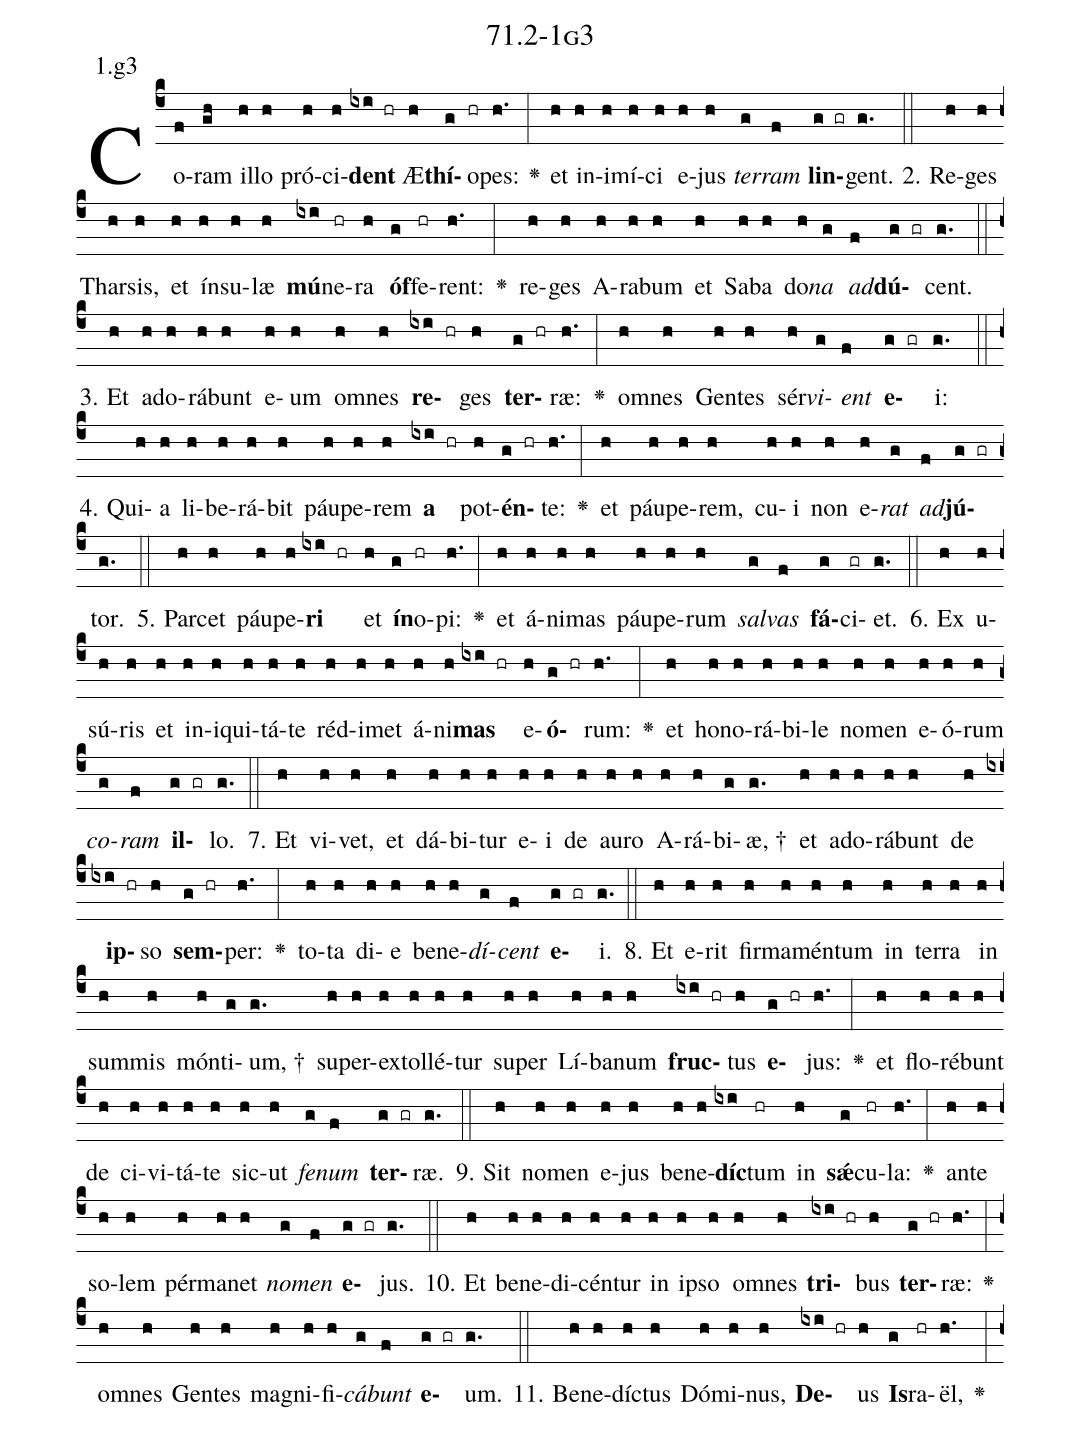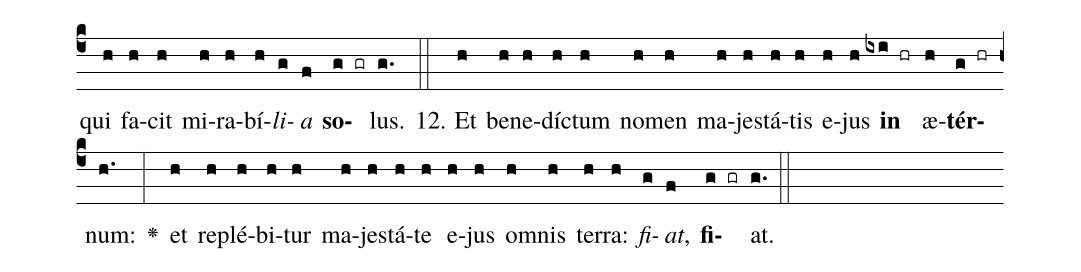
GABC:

name: 71.2-1g3;
annotation: 1.g3;
%%
(c4)Co(f)ram(gh) il(h)lo(h) pró(h)ci(h)<b>dent</b>(ixi hr) Æ(h)<b>thí</b>(g)o(hr)pes:(h.) <v>\greheightstar</v>(:) et(h) in(h)i(h)mí(h)ci(h) e(h)jus(h) <i>ter</i>(g)<i>ram</i>(f) <b>lin</b>(g gr)gent.(g.) (::)
2. Re(h)ges(h) Thar(h)sis,(h) et(h) ín(h)su(h)læ(h) <b>mú</b>(ixi)ne(hr)ra(h) <b>óf</b>(g)fe(hr)rent:(h.) <v>\greheightstar</v>(:) re(h)ges(h) A(h)ra(h)bum(h) et(h) Sa(h)ba(h) do(h)<i>na</i>(g) <i>ad</i>(f)<b>dú</b>(g gr)cent.(g.) (::)
3. Et(h) ad(h)o(h)rá(h)bunt(h) e(h)um(h) om(h)nes(h) <b>re</b>(ixi hr)ges(h) <b>ter</b>(g hr)ræ:(h.) <v>\greheightstar</v>(:) om(h)nes(h) Gen(h)tes(h) sér(h)<i>vi</i>(g)<i>ent</i>(f) <b>e</b>(g gr)i:(g.) (::)
4. Qui(h)a(h) li(h)be(h)rá(h)bit(h) páu(h)pe(h)rem(h) <b>a</b>(ixi hr) pot(h)<b>én</b>(g hr)te:(h.) <v>\greheightstar</v>(:) et(h) páu(h)pe(h)rem,(h) cu(h)i(h) non(h) e(h)<i>rat</i>(g) <i>ad</i>(f)<b>jú</b>(g gr)tor.(g.) (::)
5. Par(h)cet(h) páu(h)pe(h)<b>ri</b>(ixi hr) et(h) <b>ín</b>(g)o(hr)pi:(h.) <v>\greheightstar</v>(:) et(h) á(h)ni(h)mas(h) páu(h)pe(h)rum(h) <i>sal</i>(g)<i>vas</i>(f) <b>fá</b>(g)ci(gr)et.(g.) (::)
6. Ex(h) u(h)sú(h)ris(h) et(h) in(h)i(h)qui(h)tá(h)te(h) réd(h)i(h)met(h) á(h)ni(h)<b>mas</b>(ixi hr) e(h)<b>ó</b>(g hr)rum:(h.) <v>\greheightstar</v>(:) et(h) ho(h)no(h)rá(h)bi(h)le(h) no(h)men(h) e(h)ó(h)rum(h) <i>co</i>(g)<i>ram</i>(f) <b>il</b>(g gr)lo.(g.) (::)
7. Et(h) vi(h)vet,(h) et(h) dá(h)bi(h)tur(h) e(h)i(h) de(h) au(h)ro(h) A(h)rá(h)bi(g)æ, †(g.) et(h) ad(h)o(h)rá(h)bunt(h) de(h) <b>ip</b>(ixi hr)so(h) <b>sem</b>(g hr)per:(h.) <v>\greheightstar</v>(:) to(h)ta(h) di(h)e(h) be(h)ne(h)<i>dí</i>(g)<i>cent</i>(f) <b>e</b>(g gr)i.(g.) (::)
8. Et(h) e(h)rit(h) fir(h)ma(h)mén(h)tum(h) in(h) ter(h)ra(h) in(h) sum(h)mis(h) món(h)ti(g)um, †(g.) su(h)per(h)ex(h)tol(h)lé(h)tur(h) su(h)per(h) Lí(h)ba(h)num(h) <b>fruc</b>(ixi hr)tus(h) <b>e</b>(g hr)jus:(h.) <v>\greheightstar</v>(:) et(h) flo(h)ré(h)bunt(h) de(h) ci(h)vi(h)tá(h)te(h) sic(h)ut(h) <i>fe</i>(g)<i>num</i>(f) <b>ter</b>(g gr)ræ.(g.) (::)
9. Sit(h) no(h)men(h) e(h)jus(h) be(h)ne(h)<b>díc</b>(ixi)tum(hr) in(h) <b>sǽ</b>(g)cu(hr)la:(h.) <v>\greheightstar</v>(:) an(h)te(h) so(h)lem(h) pér(h)ma(h)net(h) <i>no</i>(g)<i>men</i>(f) <b>e</b>(g gr)jus.(g.) (::)
10. Et(h) be(h)ne(h)di(h)cén(h)tur(h) in(h) ip(h)so(h) om(h)nes(h) <b>tri</b>(ixi hr)bus(h) <b>ter</b>(g hr)ræ:(h.) <v>\greheightstar</v>(:) om(h)nes(h) Gen(h)tes(h) ma(h)gni(h)fi(h)<i>cá</i>(g)<i>bunt</i>(f) <b>e</b>(g gr)um.(g.) (::)
11. Be(h)ne(h)díc(h)tus(h) Dó(h)mi(h)nus,(h) <b>De</b>(ixi hr)us(h) <b>Is</b>(g)ra(hr)ël,(h.) <v>\greheightstar</v>(:) qui(h) fa(h)cit(h) mi(h)ra(h)bí(h)<i>li</i>(g)<i>a</i>(f) <b>so</b>(g gr)lus.(g.) (::)
12. Et(h) be(h)ne(h)díc(h)tum(h) no(h)men(h) ma(h)jes(h)tá(h)tis(h) e(h)jus(h) <b>in</b>(ixi hr) æ(h)<b>tér</b>(g hr)num:(h.) <v>\greheightstar</v>(:) et(h) re(h)plé(h)bi(h)tur(h) ma(h)jes(h)tá(h)te(h) e(h)jus(h) om(h)nis(h) ter(h)ra:(h) <i>fi</i>(g)<i>at</i>,(f) <b>fi</b>(g gr)at.(g.) (::)
